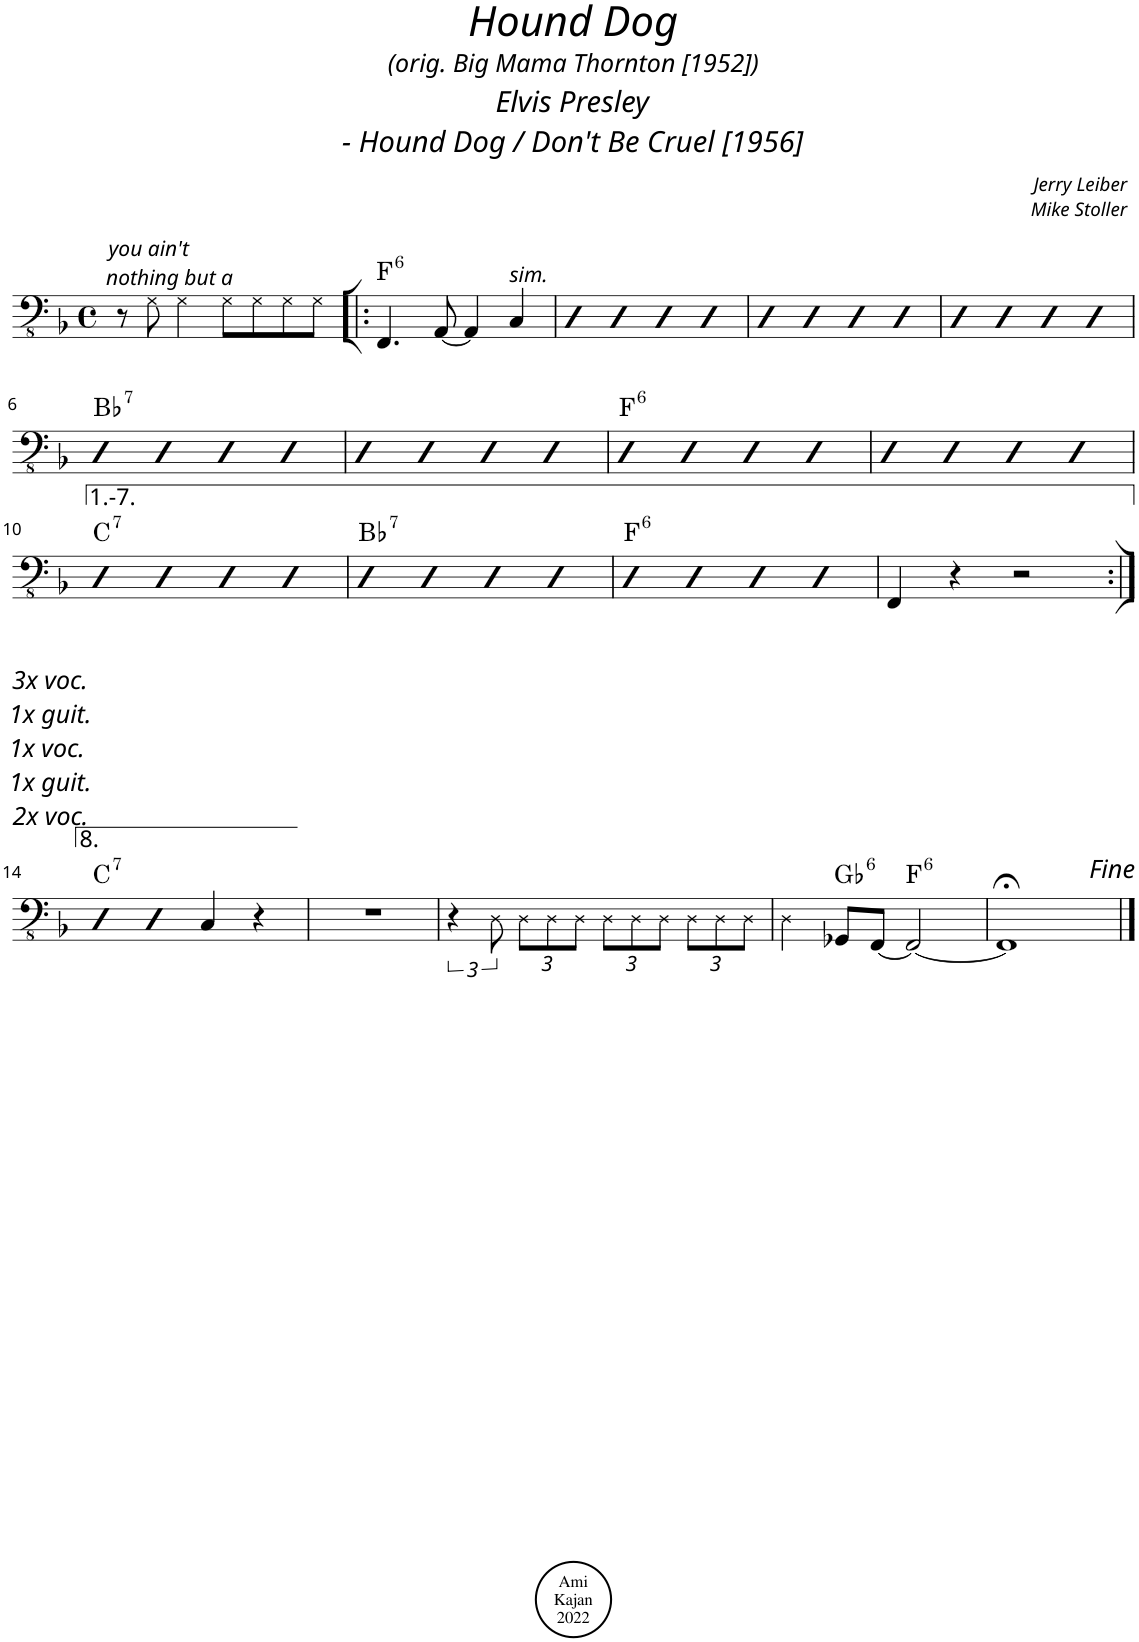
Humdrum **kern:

**kern	**harte
*part1	*part1
*staff1	*
*I"Acoustic Bass	*
*I'Bass	*
*clefFv4	*
*k[b-]	*
*M4/4	*
*met(c)	*
=1	=1
!LO:TX:a:i:t=you ain't	!
!LO:TX:a:t=nothing but a	!
8r	.
8GG!\	.
4GG!\	.
8GG!\L	.
8GG!\	.
8GG!\	.
8GG!\J	.
=2!|:	=2!|:
!	!LO:H:kt=6
4.FFF/	F:maj6
[8AAA/	.
4AAA/]	.
!LO:TX:a:i:t=sim.	!
4CC/	.
=3	=3
4GG	.
4GG	.
4GG	.
4GG	.
=4	=4
4GG	.
4GG	.
4GG	.
4GG	.
=5	=5
4GG	.
4GG	.
4GG	.
4GG	.
!!LO:LB:g=z
=6	=6
!	!LO:H:kt=7
4GG	Bb:7
4GG	.
4GG	.
4GG	.
=7	=7
4GG	.
4GG	.
4GG	.
4GG	.
=8	=8
!	!LO:H:kt=6
4GG	F:maj6
4GG	.
4GG	.
4GG	.
=9	=9
4GG	.
4GG	.
4GG	.
4GG	.
!!LO:LB:g=z
=10	=10
!	!LO:H:kt=7
4GG	C:7
4GG	.
4GG	.
4GG	.
=11	=11
!	!LO:H:kt=7
4GG	Bb:7
4GG	.
4GG	.
4GG	.
=12	=12
!	!LO:H:kt=6
4GG	F:maj6
4GG	.
4GG	.
4GG	.
=13	=13
4FFF/	.
4r	.
2r	.
!!LO:LB:g=z
=14:|!	=14:|!
!LO:TX:a:i:t=3x voc.	!
!LO:TX:a:t=1x guit.	!
!LO:TX:a:t=1x voc.	!
!LO:TX:a:t=1x guit.	!
!LO:TX:a:t=2x voc.	!LO:H:kt=7
4GGG	C:7
4GGG	.
4CC/	.
4r	.
=15	=15
1r	.
=16	=16
6r	.
12DD!\	.
*Xbrackettup	*
12DD!\L	.
12DD!\	.
12DD!\J	.
12DD!\L	.
12DD!\	.
12DD!\J	.
12DD!\L	.
12DD!\	.
12DD!\J	.
=17	=17
4DD!\	.
!	!LO:H:kt=6
8GGG-X/L	Gb:maj6
[8FFF/J	.
!	!LO:H:kt=6
2FFF/_	F:maj6
=18	=18
1FFF;<]	.
==	==
*-	*-
